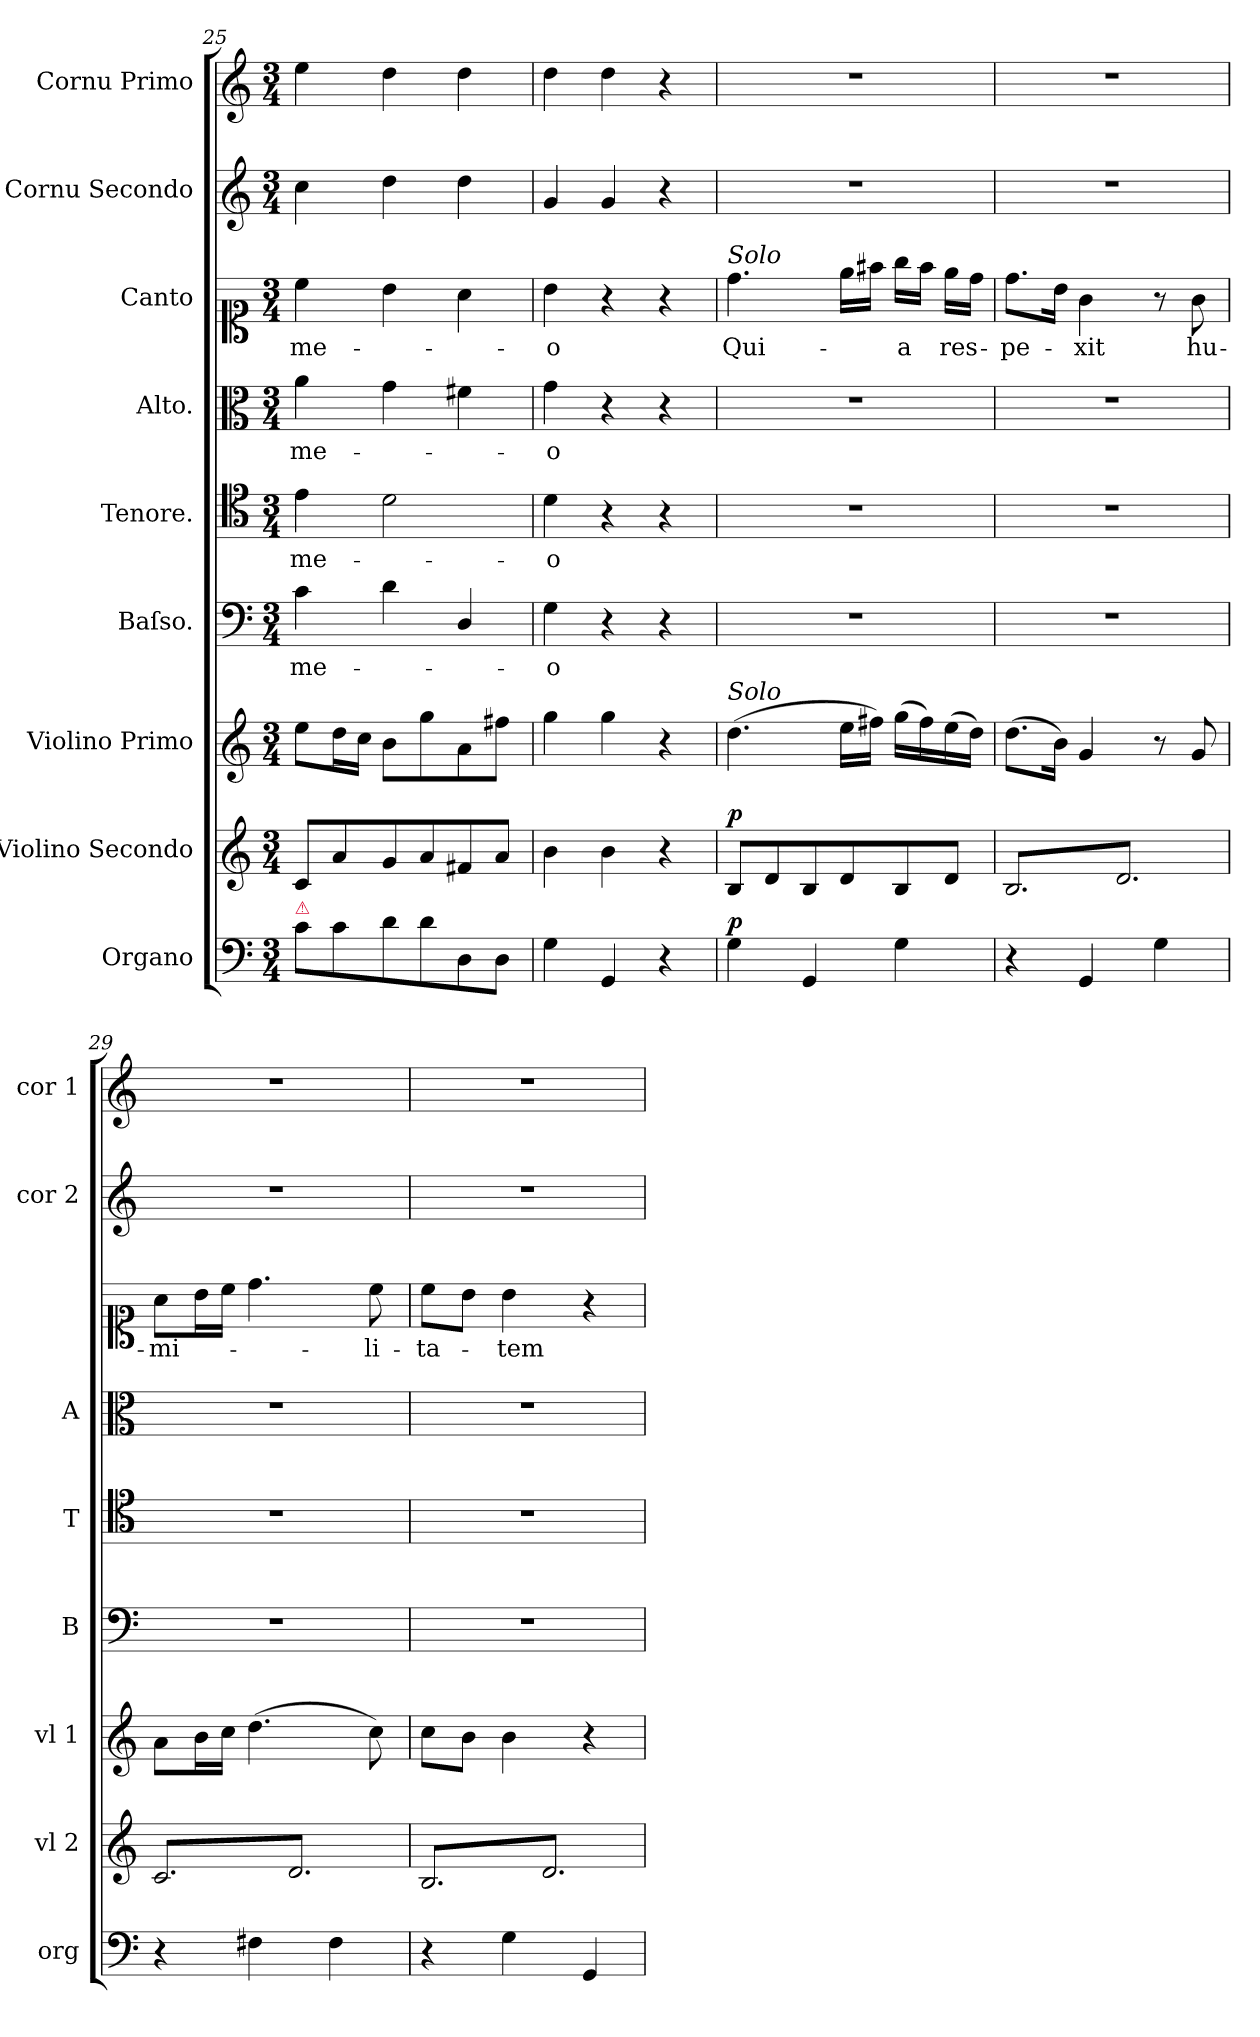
**kern	**dynam	**kern	**dynam	**kern	**kern	**text	**kern	**text	**kern	**text	**kern	**text	**kern	**kern
*part9	*part9	*part8	*part8	*part7	*part6	*part6	*part5	*part5	*part4	*part4	*part3	*part3	*part2	*part1
*staff9	*staff9	*staff8	*staff8	*staff7	*staff6	*staff6	*staff5	*staff5	*staff4	*staff4	*staff3	*staff3	*staff2	*staff1
*I"Organo	*	*I"Violino Secondo	*	*I"Violino Primo	*I"Baſso.	*	*I"Tenore.	*	*I"Alto.	*	*I"Canto	*	*I"Cornu Secondo	*I"Cornu Primo
*I'org	*	*I'vl 2	*	*I'vl 1	*I'B	*	*I'T	*	*I'A	*	*	*	*I'cor 2	*I'cor 1
*clefF4	*	*clefG2	*	*clefG2	*clefF4	*	*clefC4	*	*clefC3	*	*clefC1	*	*clefG2	*clefG2
*k[]	*	*k[]	*	*k[]	*k[]	*	*k[]	*	*k[]	*	*k[]	*	*k[]	*k[]
*C:	*	*C:	*	*C:	*C:	*	*C:	*	*C:	*	*C:	*	*C:	*C:
*M3/4	*	*M3/4	*	*M3/4	*M3/4	*	*M3/4	*	*M3/4	*	*M3/4	*	*M3/4	*M3/4
=25	=25	=25	=25	=25	=25	=25	=25	=25	=25	=25	=25	=25	=25	=25
!LO:TX:a:color=crimson:t=⚠	!	!	!	!	!	!	!	!	!	!	!	!	!	!
8c\L	.	8c/L	.	8ee\L	4c\	me-	4e\	me-	4a\	me-	4cc\	me-	4cc\	4ee\
8c\	.	8a/	.	16dd\L	.	.	.	.	.	.	.	.	.	.
.	.	.	.	16cc\JJ	.	.	.	.	.	.	.	.	.	.
8d\	.	8g/	.	8b\L	4d\	.	2d\	.	4g\	.	4b\	.	4dd\	4dd\
8d\	.	8a/	.	8gg\	.	.	.	.	.	.	.	.	.	.
8D/	.	8f#X/	.	8a\	4D/	.	.	.	4f#X\	.	4a\	.	4dd\	4dd\
8D/J	.	8a/J	.	8ff#X\J	.	.	.	.	.	.	.	.	.	.
=26	=26	=26	=26	=26	=26	=26	=26	=26	=26	=26	=26	=26	=26	=26
4G\	.	4b\	.	4gg\	4G\	-o	4d\	-o	4g\	-o	4b\	-o	4g/	4dd\
4GG/	.	4b\	.	4gg\	4r	.	4r	.	4r	.	4r	.	4g/	4dd\
4r	.	4r	.	4r	4r	.	4r	.	4r	.	4r	.	4r	4r
=27	=27	=27	=27	=27	=27	=27	=27	=27	=27	=27	=27	=27	=27	=27
!	!	!	!	!	!	!	!	!	!	!	!LO:TX:a:i:t=Solo	!	!	!
!	!	!	!	!LO:TX:a:i:t=Solo	!	!	!	!	!	!	!	!	!	!
!	!LO:DY:a	!	!LO:DY:a	!	!	!	!	!	!	!	!	!	!	!
4G\	p.	8B/L	p.	(4.dd\	2.r	.	2.r	.	2.r	.	4.dd\	Qui-	2.r	2.r
.	.	8d/	.	.	.	.	.	.	.	.	.	.	.	.
4GG/	.	8B/	.	.	.	.	.	.	.	.	.	.	.	.
.	.	8d/	.	16ee\LL	.	.	.	.	.	.	16ee\LL	.	.	.
.	.	.	.	16ff#X\JJ)	.	.	.	.	.	.	16ff#X\JJ	.	.	.
4G\	.	8B/	.	(16gg\LL	.	.	.	.	.	.	16gg\LL	-a	.	.
.	.	.	.	16ff#\)	.	.	.	.	.	.	16ff#\JJ	.	.	.
.	.	8d/J	.	(16ee\	.	.	.	.	.	.	16ee\LL	res-	.	.
.	.	.	.	16dd\JJ)	.	.	.	.	.	.	16dd\JJ	.	.	.
=28	=28	=28	=28	=28	=28	=28	=28	=28	=28	=28	=28	=28	=28	=28
*	*	*tremolo	*	*	*	*	*	*	*	*	*	*	*	*
4r	.	8B/L	.	(8.dd\L	2.r	.	2.r	.	2.r	.	8.dd\L	-pe-	2.r	2.r
.	.	8d/	.	.	.	.	.	.	.	.	.	.	.	.
.	.	.	.	16b\Jk)	.	.	.	.	.	.	16b\Jk	.	.	.
4GG/	.	8B/	.	4g/	.	.	.	.	.	.	4g\	-xit	.	.
.	.	8d/	.	.	.	.	.	.	.	.	.	.	.	.
4G\	.	8B/	.	8r	.	.	.	.	.	.	8r	.	.	.
.	.	8d/J	.	8g/	.	.	.	.	.	.	8g\	hu-	.	.
=29	=29	=29	=29	=29	=29	=29	=29	=29	=29	=29	=29	=29	=29	=29
4r	.	8c/L	.	8a\L	2.r	.	2.r	.	2.r	.	8a\L	-mi-	2.r	2.r
.	.	8d/	.	16b\L	.	.	.	.	.	.	16b\L	.	.	.
.	.	.	.	16cc\JJ	.	.	.	.	.	.	16cc\JJ	.	.	.
4F#X\	.	8c/	.	(4.dd\	.	.	.	.	.	.	4.dd\	.	.	.
.	.	8d/	.	.	.	.	.	.	.	.	.	.	.	.
4F#\	.	8c/	.	.	.	.	.	.	.	.	.	.	.	.
.	.	8d/J	.	8cc\)	.	.	.	.	.	.	8cc\	-li-	.	.
=30	=30	=30	=30	=30	=30	=30	=30	=30	=30	=30	=30	=30	=30	=30
4r	.	8B/L	.	8cc\L	2.r	.	2.r	.	2.r	.	8cc\L	-ta-	2.r	2.r
.	.	8d/	.	8b\J	.	.	.	.	.	.	8b\J	.	.	.
4G\	.	8B/	.	4b\	.	.	.	.	.	.	4b\	-tem	.	.
.	.	8d/	.	.	.	.	.	.	.	.	.	.	.	.
4GG/	.	8B/	.	4r	.	.	.	.	.	.	4r	.	.	.
.	.	8d/J	.	.	.	.	.	.	.	.	.	.	.	.
*	*	*Xtremolo	*	*	*	*	*	*	*	*	*	*	*	*
.	.	.	.	.	.	.	.	.	.	.	.	.	.	.
.	.	.	.	.	.	.	.	.	.	.	.	.	.	.
.	.	.	.	.	.	.	.	.	.	.	.	.	.	.
=	=	=	=	=	=	=	=	=	=	=	=	=	=	=
*-	*-	*-	*-	*-	*-	*-	*-	*-	*-	*-	*-	*-	*-	*-
